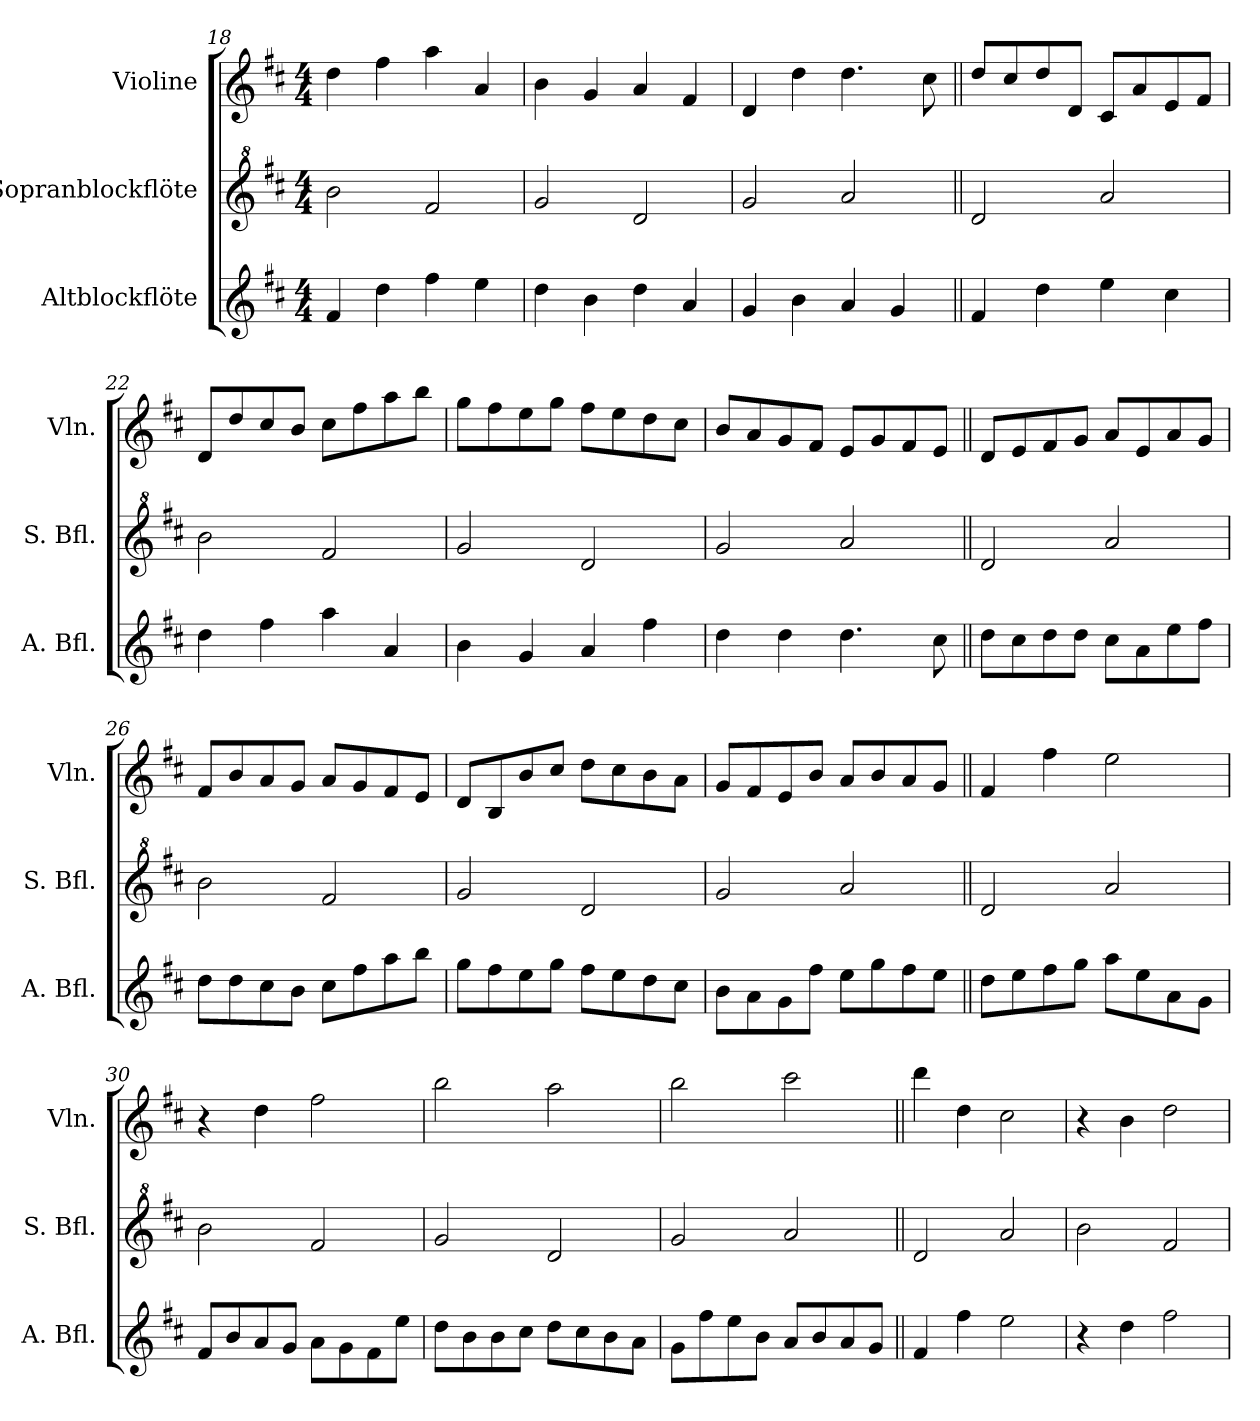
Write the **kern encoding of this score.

**kern	**kern	**kern
*part3	*part2	*part1
*staff3	*staff2	*staff1
*I"Altblockflöte	*I"Sopranblockflöte	*I"Violine
*I'A. Bfl.	*I'S. Bfl.	*I'Vln.
*clefG2	*clefG^2	*clefG2
*k[f#c#]	*k[f#c#]	*k[f#c#]
*M4/4	*M4/4	*M4/4
=18	=18	=18
4f#/	2bb\	4dd\
4dd\	.	4ff#\
4ff#\	2ff#/	4aa\
4ee\	.	4a/
=19	=19	=19
4dd\	2gg/	4b\
4b\	.	4g/
4dd\	2dd/	4a/
4a/	.	4f#/
!!LO:LB:g=z
=20	=20	=20
4g/	2gg/	4d/
4b\	.	4dd\
4a/	2aa/	4.dd\
4g/	.	.
.	.	8cc#\
=21||	=21||	=21||
4f#/	2dd/	8dd/L
.	.	8cc#/
4dd\	.	8dd/
.	.	8d/J
4ee\	2aa/	8c#/L
.	.	8a/
4cc#\	.	8e/
.	.	8f#/J
=22	=22	=22
4dd\	2bb\	8d/L
.	.	8dd/
4ff#\	.	8cc#/
.	.	8b/J
4aa\	2ff#/	8cc#\L
.	.	8ff#\
4a/	.	8aa\
.	.	8bb\J
=23	=23	=23
4b\	2gg/	8gg\L
.	.	8ff#\
4g/	.	8ee\
.	.	8gg\J
4a/	2dd/	8ff#\L
.	.	8ee\
4ff#\	.	8dd\
.	.	8cc#\J
=24	=24	=24
4dd\	2gg/	8b/L
.	.	8a/
4dd\	.	8g/
.	.	8f#/J
4.dd\	2aa/	8e/L
.	.	8g/
.	.	8f#/
8cc#\	.	8e/J
!!LO:PB:g=z
=25||	=25||	=25||
8dd\L	2dd/	8d/L
8cc#\	.	8e/
8dd\	.	8f#/
8dd\J	.	8g/J
8cc#\L	2aa/	8a/L
8a\	.	8e/
8ee\	.	8a/
8ff#\J	.	8g/J
=26	=26	=26
8dd\L	2bb\	8f#/L
8dd\	.	8b/
8cc#\	.	8a/
8b\J	.	8g/J
8cc#\L	2ff#/	8a/L
8ff#\	.	8g/
8aa\	.	8f#/
8bb\J	.	8e/J
=27	=27	=27
8gg\L	2gg/	8d/L
8ff#\	.	8B/
8ee\	.	8b/
8gg\J	.	8cc#/J
8ff#\L	2dd/	8dd\L
8ee\	.	8cc#\
8dd\	.	8b\
8cc#\J	.	8a\J
=28	=28	=28
8b\L	2gg/	8g/L
8a\	.	8f#/
8g\	.	8e/
8ff#\J	.	8b/J
8ee\L	2aa/	8a/L
8gg\	.	8b/
8ff#\	.	8a/
8ee\J	.	8g/J
!!LO:LB:g=z
=29||	=29||	=29||
8dd\L	2dd/	4f#/
8ee\	.	.
8ff#\	.	4ff#\
8gg\J	.	.
8aa\L	2aa/	2ee\
8ee\	.	.
8a\	.	.
8g\J	.	.
=30	=30	=30
8f#/L	2bb\	4r
8b/	.	.
8a/	.	4dd\
8g/J	.	.
8a\L	2ff#/	2ff#\
8g\	.	.
8f#\	.	.
8ee\J	.	.
=31	=31	=31
8dd\L	2gg/	2bb\
8b\	.	.
8b\	.	.
8cc#\J	.	.
8dd\L	2dd/	2aa\
8cc#\	.	.
8b\	.	.
8a\J	.	.
=32	=32	=32
8g\L	2gg/	2bb\
8ff#\	.	.
8ee\	.	.
8b\J	.	.
8a/L	2aa/	2ccc#\
8b/	.	.
8a/	.	.
8g/J	.	.
=33||	=33||	=33||
4f#/	2dd/	4ddd\
4ff#\	.	4dd\
2ee\	2aa/	2cc#\
=34	=34	=34
4r	2bb\	4r
4dd\	.	4b\
2ff#\	2ff#/	2dd\
=	=	=
*-	*-	*-
